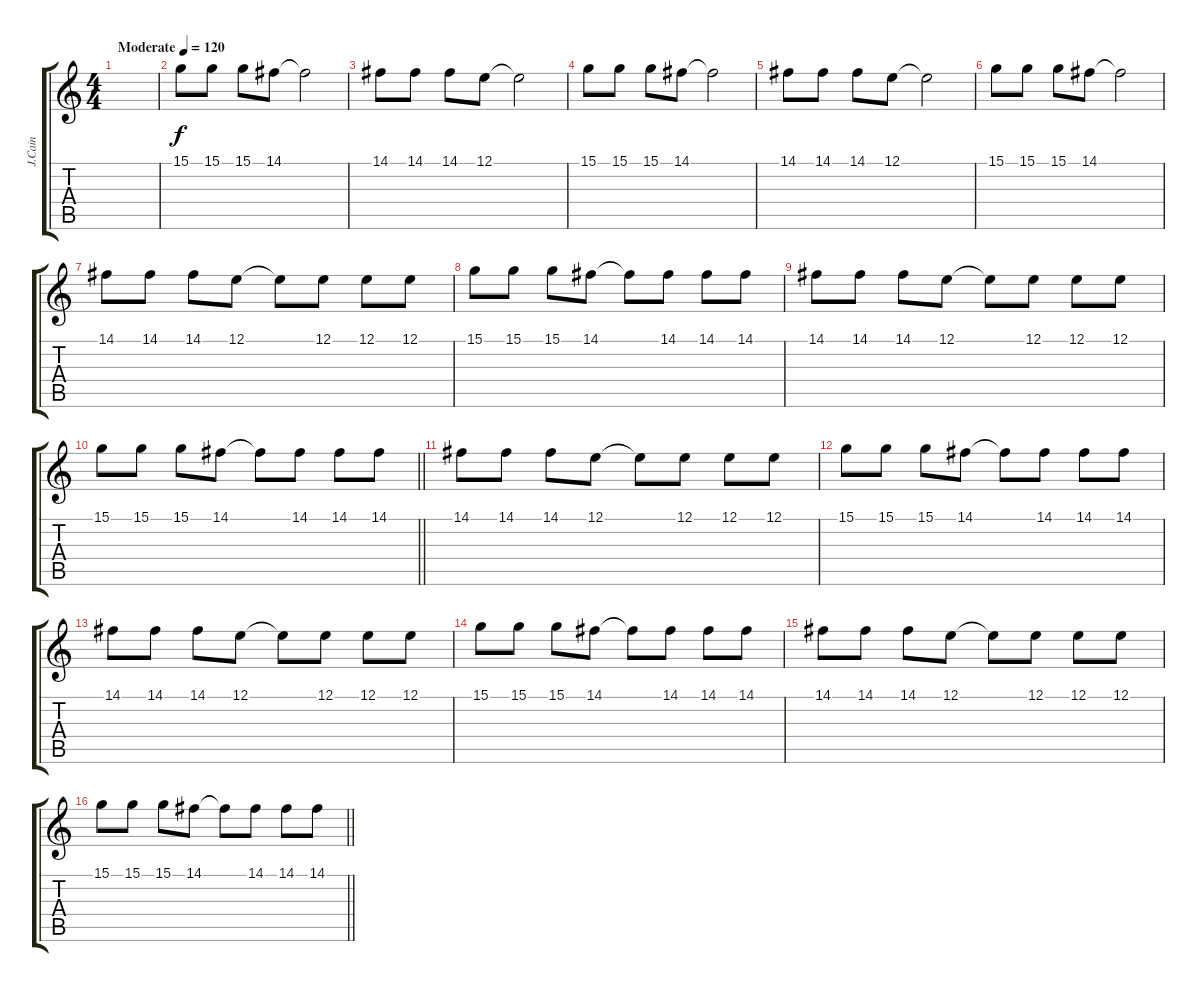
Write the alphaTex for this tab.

\track ("J.Cain" "J.Cain") {instrument churchorgan}
\staff {score tabs}
\tuning (E4 B3 G3 D3 A2 E2) {hide}
\ts (4 4)
\tempo (120 "Moderate")
\clef g2
\ks c
|
15.1.8 15.1.8 15.1.8 14.1.8 14.1{t}.2 |
14.1.8 14.1.8 14.1.8 12.1.8 12.1{t}.2 |
15.1.8 15.1.8 15.1.8 14.1.8 14.1{t}.2 |
14.1.8 14.1.8 14.1.8 12.1.8 12.1{t}.2 |
15.1.8 15.1.8 15.1.8 14.1.8 14.1{t}.2 |
14.1.8 14.1.8 14.1.8 12.1.8 12.1{t}.8 12.1.8 12.1.8 12.1.8 |
15.1.8 15.1.8 15.1.8 14.1.8 14.1{t}.8 14.1.8 14.1.8 14.1.8 |
14.1.8 14.1.8 14.1.8 12.1.8 12.1{t}.8 12.1.8 12.1.8 12.1.8 |
\barLineRight lightlight
15.1.8 15.1.8 15.1.8 14.1.8 14.1{t}.8 14.1.8 14.1.8 14.1.8 |
14.1.8 14.1.8 14.1.8 12.1.8 12.1{t}.8 12.1.8 12.1.8 12.1.8 |
15.1.8 15.1.8 15.1.8 14.1.8 14.1{t}.8 14.1.8 14.1.8 14.1.8 |
14.1.8 14.1.8 14.1.8 12.1.8 12.1{t}.8 12.1.8 12.1.8 12.1.8 |
15.1.8 15.1.8 15.1.8 14.1.8 14.1{t}.8 14.1.8 14.1.8 14.1.8 |
14.1.8 14.1.8 14.1.8 12.1.8 12.1{t}.8 12.1.8 12.1.8 12.1.8 |
\barLineRight lightlight
15.1.8 15.1.8 15.1.8 14.1.8 14.1{t}.8 14.1.8 14.1.8 14.1.8
